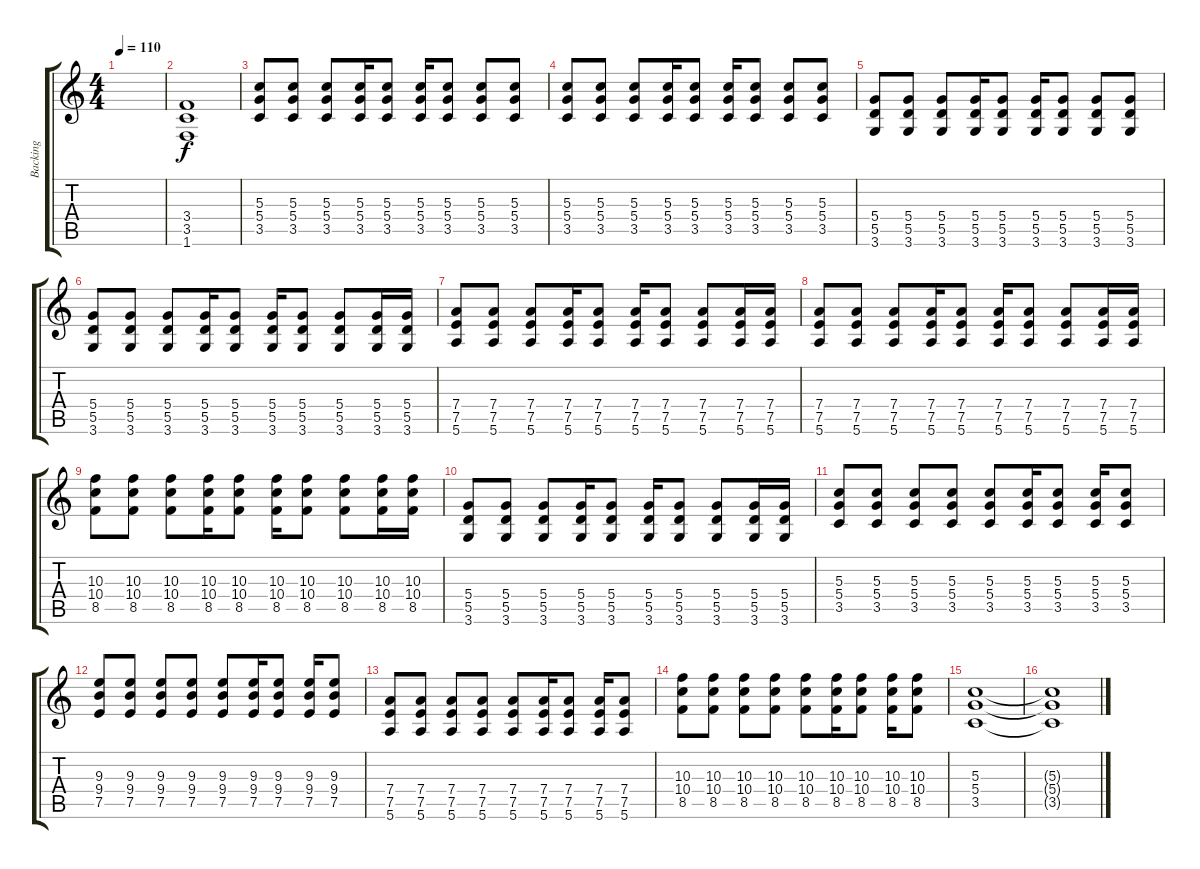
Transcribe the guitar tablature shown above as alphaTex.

\track ("Backing" "Backing") {instrument overdrivenguitar}
\staff {score tabs}
\tuning (E4 B3 G3 D3 A2 E2) {hide}
\ts (4 4)
\tempo 110
\clef g2
\ks c
|
(3.4 3.5 1.6).1 |
(5.3 5.4 3.5).8 (5.3 5.4 3.5).8 (5.3 5.4 3.5).8 (5.3 5.4 3.5).16 (5.3 5.4 3.5).8 (5.3 5.4 3.5).16 (5.3 5.4 3.5).8 (5.3 5.4 3.5).8 (5.3 5.4 3.5).8 |
(5.3 5.4 3.5).8 (5.3 5.4 3.5).8 (5.3 5.4 3.5).8 (5.3 5.4 3.5).16 (5.3 5.4 3.5).8 (5.3 5.4 3.5).16 (5.3 5.4 3.5).8 (5.3 5.4 3.5).8 (5.3 5.4 3.5).8 |
(5.4 5.5 3.6).8 (5.4 5.5 3.6).8 (5.4 5.5 3.6).8 (5.4 5.5 3.6).16 (5.4 5.5 3.6).8 (5.4 5.5 3.6).16 (5.4 5.5 3.6).8 (5.4 5.5 3.6).8 (5.4 5.5 3.6).8 |
(5.4 5.5 3.6).8 (5.4 5.5 3.6).8 (5.4 5.5 3.6).8 (5.4 5.5 3.6).16 (5.4 5.5 3.6).8 (5.4 5.5 3.6).16 (5.4 5.5 3.6).8 (5.4 5.5 3.6).8 (5.4 5.5 3.6).16 (5.4 5.5 3.6).16 |
(7.4 7.5 5.6).8 (7.4 7.5 5.6).8 (7.4 7.5 5.6).8 (7.4 7.5 5.6).16 (7.4 7.5 5.6).8 (7.4 7.5 5.6).16 (7.4 7.5 5.6).8 (7.4 7.5 5.6).8 (7.4 7.5 5.6).16 (7.4 7.5 5.6).16 |
(7.4 7.5 5.6).8 (7.4 7.5 5.6).8 (7.4 7.5 5.6).8 (7.4 7.5 5.6).16 (7.4 7.5 5.6).8 (7.4 7.5 5.6).16 (7.4 7.5 5.6).8 (7.4 7.5 5.6).8 (7.4 7.5 5.6).16 (7.4 7.5 5.6).16 |
(10.3 10.4 8.5).8 (10.3 10.4 8.5).8 (10.3 10.4 8.5).8 (10.3 10.4 8.5).16 (10.3 10.4 8.5).8 (10.3 10.4 8.5).16 (10.3 10.4 8.5).8 (10.3 10.4 8.5).8 (10.3 10.4 8.5).16 (10.3 10.4 8.5).16 |
(5.4 5.5 3.6).8 (5.4 5.5 3.6).8 (5.4 5.5 3.6).8 (5.4 5.5 3.6).16 (5.4 5.5 3.6).8 (5.4 5.5 3.6).16 (5.4 5.5 3.6).8 (5.4 5.5 3.6).8 (5.4 5.5 3.6).16 (5.4 5.5 3.6).16 |
(5.3 5.4 3.5).8 (5.3 5.4 3.5).8 (5.3 5.4 3.5).8 (5.3 5.4 3.5).8 (5.3 5.4 3.5).8 (5.3 5.4 3.5).16 (5.3 5.4 3.5).8 (5.3 5.4 3.5).16 (5.3 5.4 3.5).8 |
(9.3 9.4 7.5).8 (9.3 9.4 7.5).8 (9.3 9.4 7.5).8 (9.3 9.4 7.5).8 (9.3 9.4 7.5).8 (9.3 9.4 7.5).16 (9.3 9.4 7.5).8 (9.3 9.4 7.5).16 (9.3 9.4 7.5).8 |
(7.4 7.5 5.6).8 (7.4 7.5 5.6).8 (7.4 7.5 5.6).8 (7.4 7.5 5.6).8 (7.4 7.5 5.6).8 (7.4 7.5 5.6).16 (7.4 7.5 5.6).8 (7.4 7.5 5.6).16 (7.4 7.5 5.6).8 |
(10.3 10.4 8.5).8 (10.3 10.4 8.5).8 (10.3 10.4 8.5).8 (10.3 10.4 8.5).8 (10.3 10.4 8.5).8 (10.3 10.4 8.5).16 (10.3 10.4 8.5).8 (10.3 10.4 8.5).16 (10.3 10.4 8.5).8 |
(5.3 5.4 3.5).1 |
(5.3{t} 5.4{t} 3.5{t}).1
